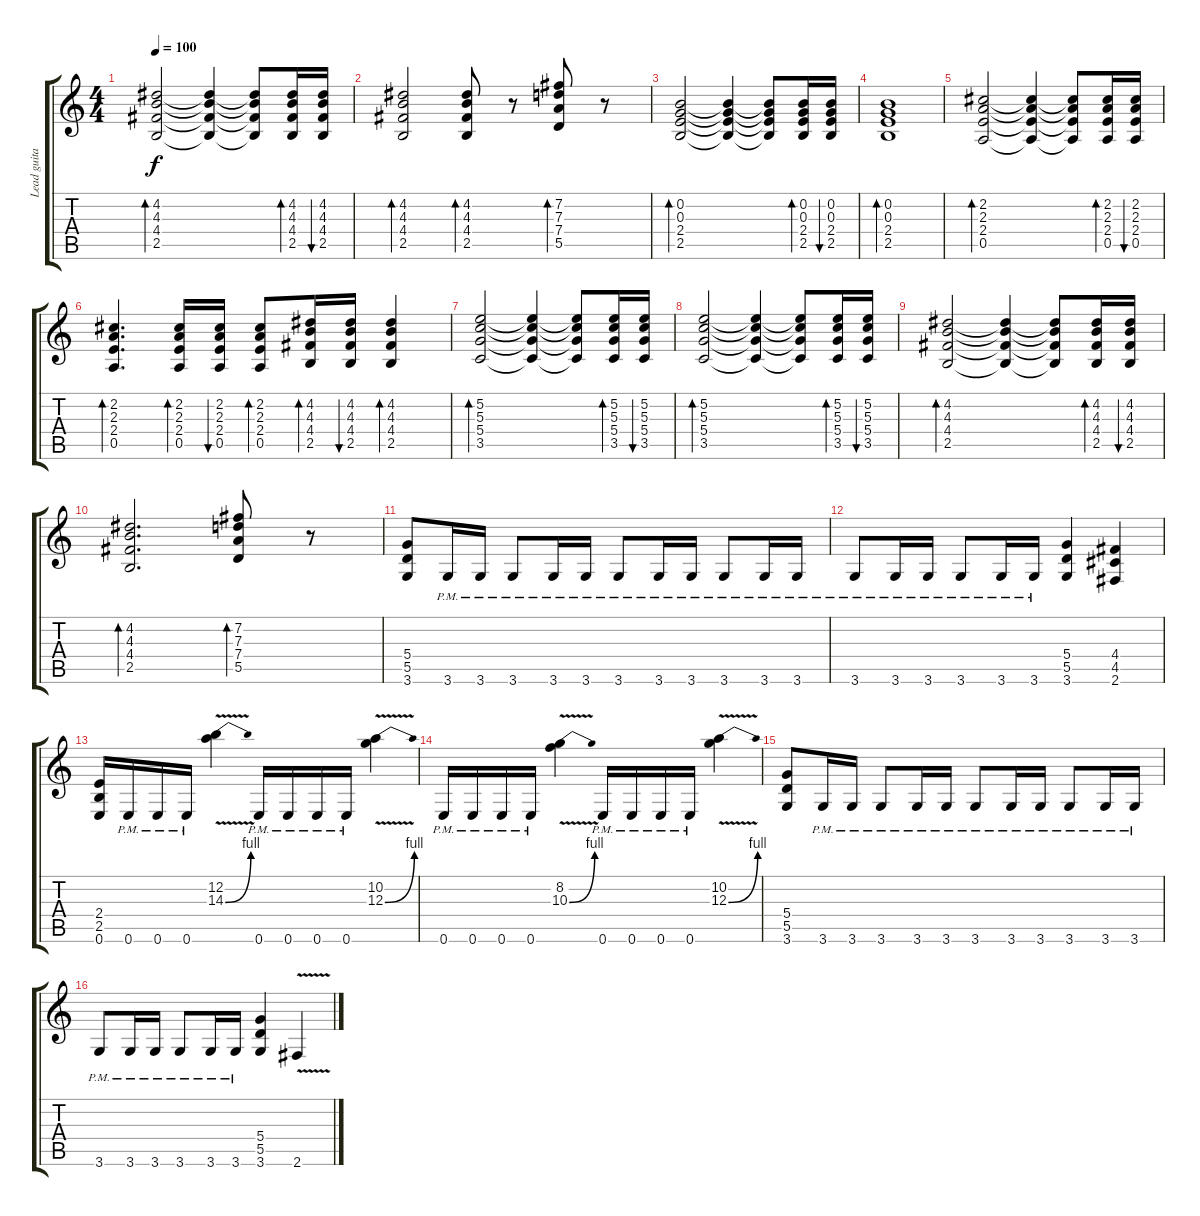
\track ("Lead guitar" "Lead guita") {instrument distortionguitar}
\staff {score tabs}
\tuning (E4 B3 G3 D3 A2 E2) {hide}
\ts (4 4)
\tempo 100
\clef g2
\ks c
(4.2 4.3 4.4 2.5).2{bd 30 dy f} (4.2{t} 4.3{t} 4.4{t} 2.5{t}).4 (4.2{t} 4.3{t} 4.4{t} 2.5{t}).8 (4.2 4.3 4.4 2.5).16{bd 30} (4.2 4.3 4.4 2.5).16{bu 30} |
(4.2 4.3 4.4 2.5).2{bd 30} (4.2 4.3 4.4 2.5).8{bd 30} r.8 (7.2 7.3 7.4 5.5).8{bd 30} r.8 |
(0.2 0.3 2.4 2.5).2{bd 30} (0.2{t} 0.3{t} 2.4{t} 2.5{t}).4 (0.2{t} 0.3{t} 2.4{t} 2.5{t}).8 (0.2 0.3 2.4 2.5).16{bd 30} (0.2 0.3 2.4 2.5).16{bu 30} |
(0.2 0.3 2.4 2.5).1{bd 30} |
(2.2 2.3 2.4 0.5).2{bd 30} (2.2{t} 2.3{t} 2.4{t} 0.5{t}).4 (2.2{t} 2.3{t} 2.4{t} 0.5{t}).8 (2.2 2.3 2.4 0.5).16{bd 30} (2.2 2.3 2.4 0.5).16{bu 30} |
(2.2 2.3 2.4 0.5).4{d bd 30} (2.2 2.3 2.4 0.5).16{bd 30} (2.2 2.3 2.4 0.5).16{bu 30} (2.2 2.3 2.4 0.5).8{bd 30} (4.2 4.3 4.4 2.5).16{bd 30} (4.2 4.3 4.4 2.5).16{bu 30} (4.2 4.3 4.4 2.5).4{bd 30} |
(5.2 5.3 5.4 3.5).2{bd 30} (5.2{t} 5.3{t} 5.4{t} 3.5{t}).4 (5.2{t} 5.3{t} 5.4{t} 3.5{t}).8 (5.2 5.3 5.4 3.5).16{bd 30} (5.2 5.3 5.4 3.5).16{bu 30} |
(5.2 5.3 5.4 3.5).2{bd 30} (5.2{t} 5.3{t} 5.4{t} 3.5{t}).4 (5.2{t} 5.3{t} 5.4{t} 3.5{t}).8 (5.2 5.3 5.4 3.5).16{bd 30} (5.2 5.3 5.4 3.5).16{bu 30} |
(4.2 4.3 4.4 2.5).2{bd 30} (4.2{t} 4.3{t} 4.4{t} 2.5{t}).4 (4.2{t} 4.3{t} 4.4{t} 2.5{t}).8 (4.2 4.3 4.4 2.5).16{bd 30} (4.2 4.3 4.4 2.5).16{bu 30} |
(4.2 4.3 4.4 2.5).2{d bd 30} (7.2 7.3 7.4 5.5).8{bd 30} r.8 |
(5.4 5.5 3.6).8 3.6{pm}.16 3.6{pm}.16 3.6{pm}.8 3.6{pm}.16 3.6{pm}.16 3.6{pm}.8 3.6{pm}.16 3.6{pm}.16 3.6{pm}.8 3.6{pm}.16 3.6{pm}.16 |
3.6{pm}.8 3.6{pm}.16 3.6{pm}.16 3.6{pm}.8 3.6{pm}.16 3.6{pm}.16 (5.4 5.5 3.6).4 (4.4 4.5 2.6).4 |
(2.4 2.5 0.6).16 0.6{pm}.16 0.6{pm}.16 0.6{pm}.16 (12.2 14.3{be (bend 0 0 60 4) v}).4 0.6{pm}.16 0.6{pm}.16 0.6{pm}.16 0.6{pm}.16 (10.2 12.3{be (bend 0 0 60 4) v}).4 |
0.6{pm}.16 0.6{pm}.16 0.6{pm}.16 0.6{pm}.16 (8.2 10.3{be (bend 0 0 60 4) v}).4 0.6{pm}.16 0.6{pm}.16 0.6{pm}.16 0.6{pm}.16 (10.2 12.3{be (bend 0 0 60 4) v}).4 |
(5.4 5.5 3.6).8 3.6{pm}.16 3.6{pm}.16 3.6{pm}.8 3.6{pm}.16 3.6{pm}.16 3.6{pm}.8 3.6{pm}.16 3.6{pm}.16 3.6{pm}.8 3.6{pm}.16 3.6{pm}.16 |
3.6{pm}.8 3.6{pm}.16 3.6{pm}.16 3.6{pm}.8 3.6{pm}.16 3.6{pm}.16 (5.4 5.5 3.6).4 2.6{v}.4
